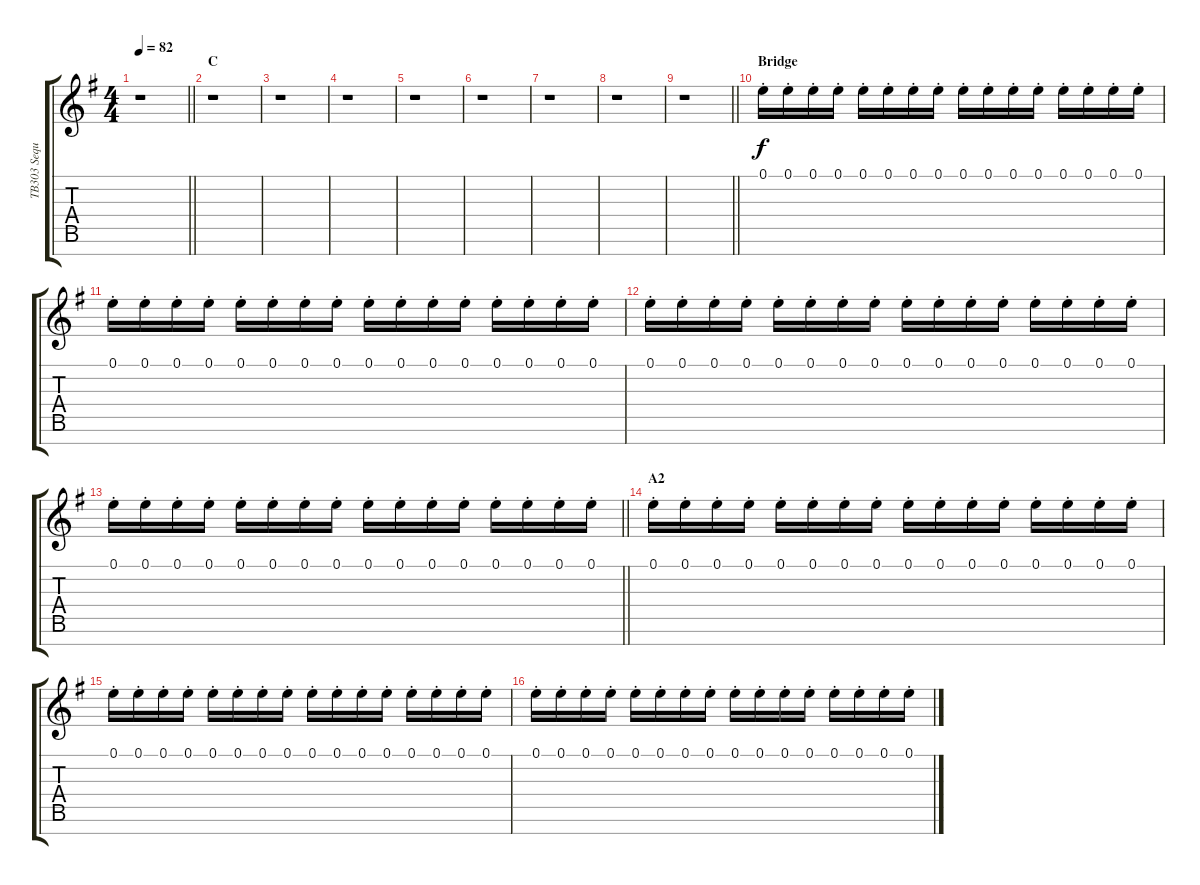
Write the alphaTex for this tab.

\track ("TB303 Sequencer" "TB303 Sequ") {instrument lead2sawtooth}
\staff {score tabs}
\tuning (E5 B4 G4 D4 A3 E3 B2) {hide}
\ts (4 4)
\tempo 82
\clef g2
\barLineRight lightlight
\ks g
r.1{dy f} |
\section ("" "C")
r.1 |
r.1 |
r.1 |
r.1 |
r.1 |
r.1 |
r.1 |
\barLineRight lightlight
r.1 |
\section ("" "Bridge")
0.1{st}.16 0.1{st}.16 0.1{st}.16 0.1{st}.16 0.1{st}.16 0.1{st}.16 0.1{st}.16 0.1{st}.16 0.1{st}.16 0.1{st}.16 0.1{st}.16 0.1{st}.16 0.1{st}.16 0.1{st}.16 0.1{st}.16 0.1{st}.16 |
0.1{st}.16 0.1{st}.16 0.1{st}.16 0.1{st}.16 0.1{st}.16 0.1{st}.16 0.1{st}.16 0.1{st}.16 0.1{st}.16 0.1{st}.16 0.1{st}.16 0.1{st}.16 0.1{st}.16 0.1{st}.16 0.1{st}.16 0.1{st}.16 |
0.1{st}.16 0.1{st}.16 0.1{st}.16 0.1{st}.16 0.1{st}.16 0.1{st}.16 0.1{st}.16 0.1{st}.16 0.1{st}.16 0.1{st}.16 0.1{st}.16 0.1{st}.16 0.1{st}.16 0.1{st}.16 0.1{st}.16 0.1{st}.16 |
\barLineRight lightlight
0.1{st}.16 0.1{st}.16 0.1{st}.16 0.1{st}.16 0.1{st}.16 0.1{st}.16 0.1{st}.16 0.1{st}.16 0.1{st}.16 0.1{st}.16 0.1{st}.16 0.1{st}.16 0.1{st}.16 0.1{st}.16 0.1{st}.16 0.1{st}.16 |
\section ("" "A2")
0.1{st}.16 0.1{st}.16 0.1{st}.16 0.1{st}.16 0.1{st}.16 0.1{st}.16 0.1{st}.16 0.1{st}.16 0.1{st}.16 0.1{st}.16 0.1{st}.16 0.1{st}.16 0.1{st}.16 0.1{st}.16 0.1{st}.16 0.1{st}.16 |
0.1{st}.16 0.1{st}.16 0.1{st}.16 0.1{st}.16 0.1{st}.16 0.1{st}.16 0.1{st}.16 0.1{st}.16 0.1{st}.16 0.1{st}.16 0.1{st}.16 0.1{st}.16 0.1{st}.16 0.1{st}.16 0.1{st}.16 0.1{st}.16 |
0.1{st}.16 0.1{st}.16 0.1{st}.16 0.1{st}.16 0.1{st}.16 0.1{st}.16 0.1{st}.16 0.1{st}.16 0.1{st}.16 0.1{st}.16 0.1{st}.16 0.1{st}.16 0.1{st}.16 0.1{st}.16 0.1{st}.16 0.1{st}.16
